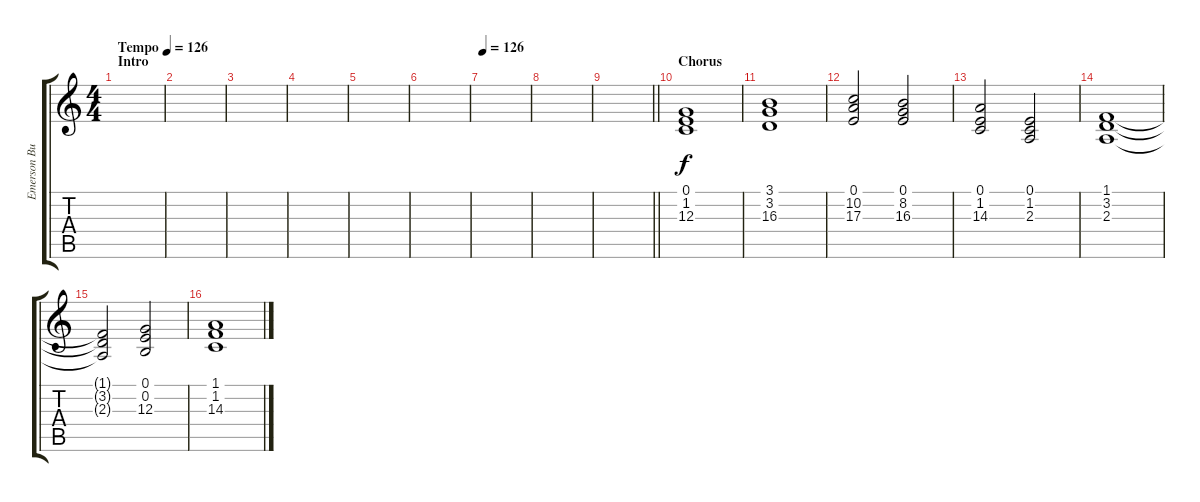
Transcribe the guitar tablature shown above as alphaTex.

\track ("Emerson Burton (Keyboard)" "Emerson Bu") {instrument stringensemble1}
\staff {score tabs}
\tuning (E4 B3 G3 D3 A2 E2) {hide}
\ts (4 4)
\section ("" "Intro")
\tempo (126 "Tempo")
\tempo 100
\tempo (126 "Tempo")
\clef g2
\ks c
|
|
|
|
|
|
\tempo 126
|
|
\barLineRight lightlight
|
\section ("" "Chorus")
(0.1 1.2 12.3).1 |
(3.1 3.2 16.3).1 |
(0.1 10.2 17.3).2 (0.1 8.2 16.3).2 |
(0.1 1.2 14.3).2 (0.1 1.2 2.3).2 |
(1.1 3.2 2.3).1 |
(1.1{t} 3.2{t} 2.3{t}).2 (0.1 0.2 12.3).2 |
(1.1 1.2 14.3).1
